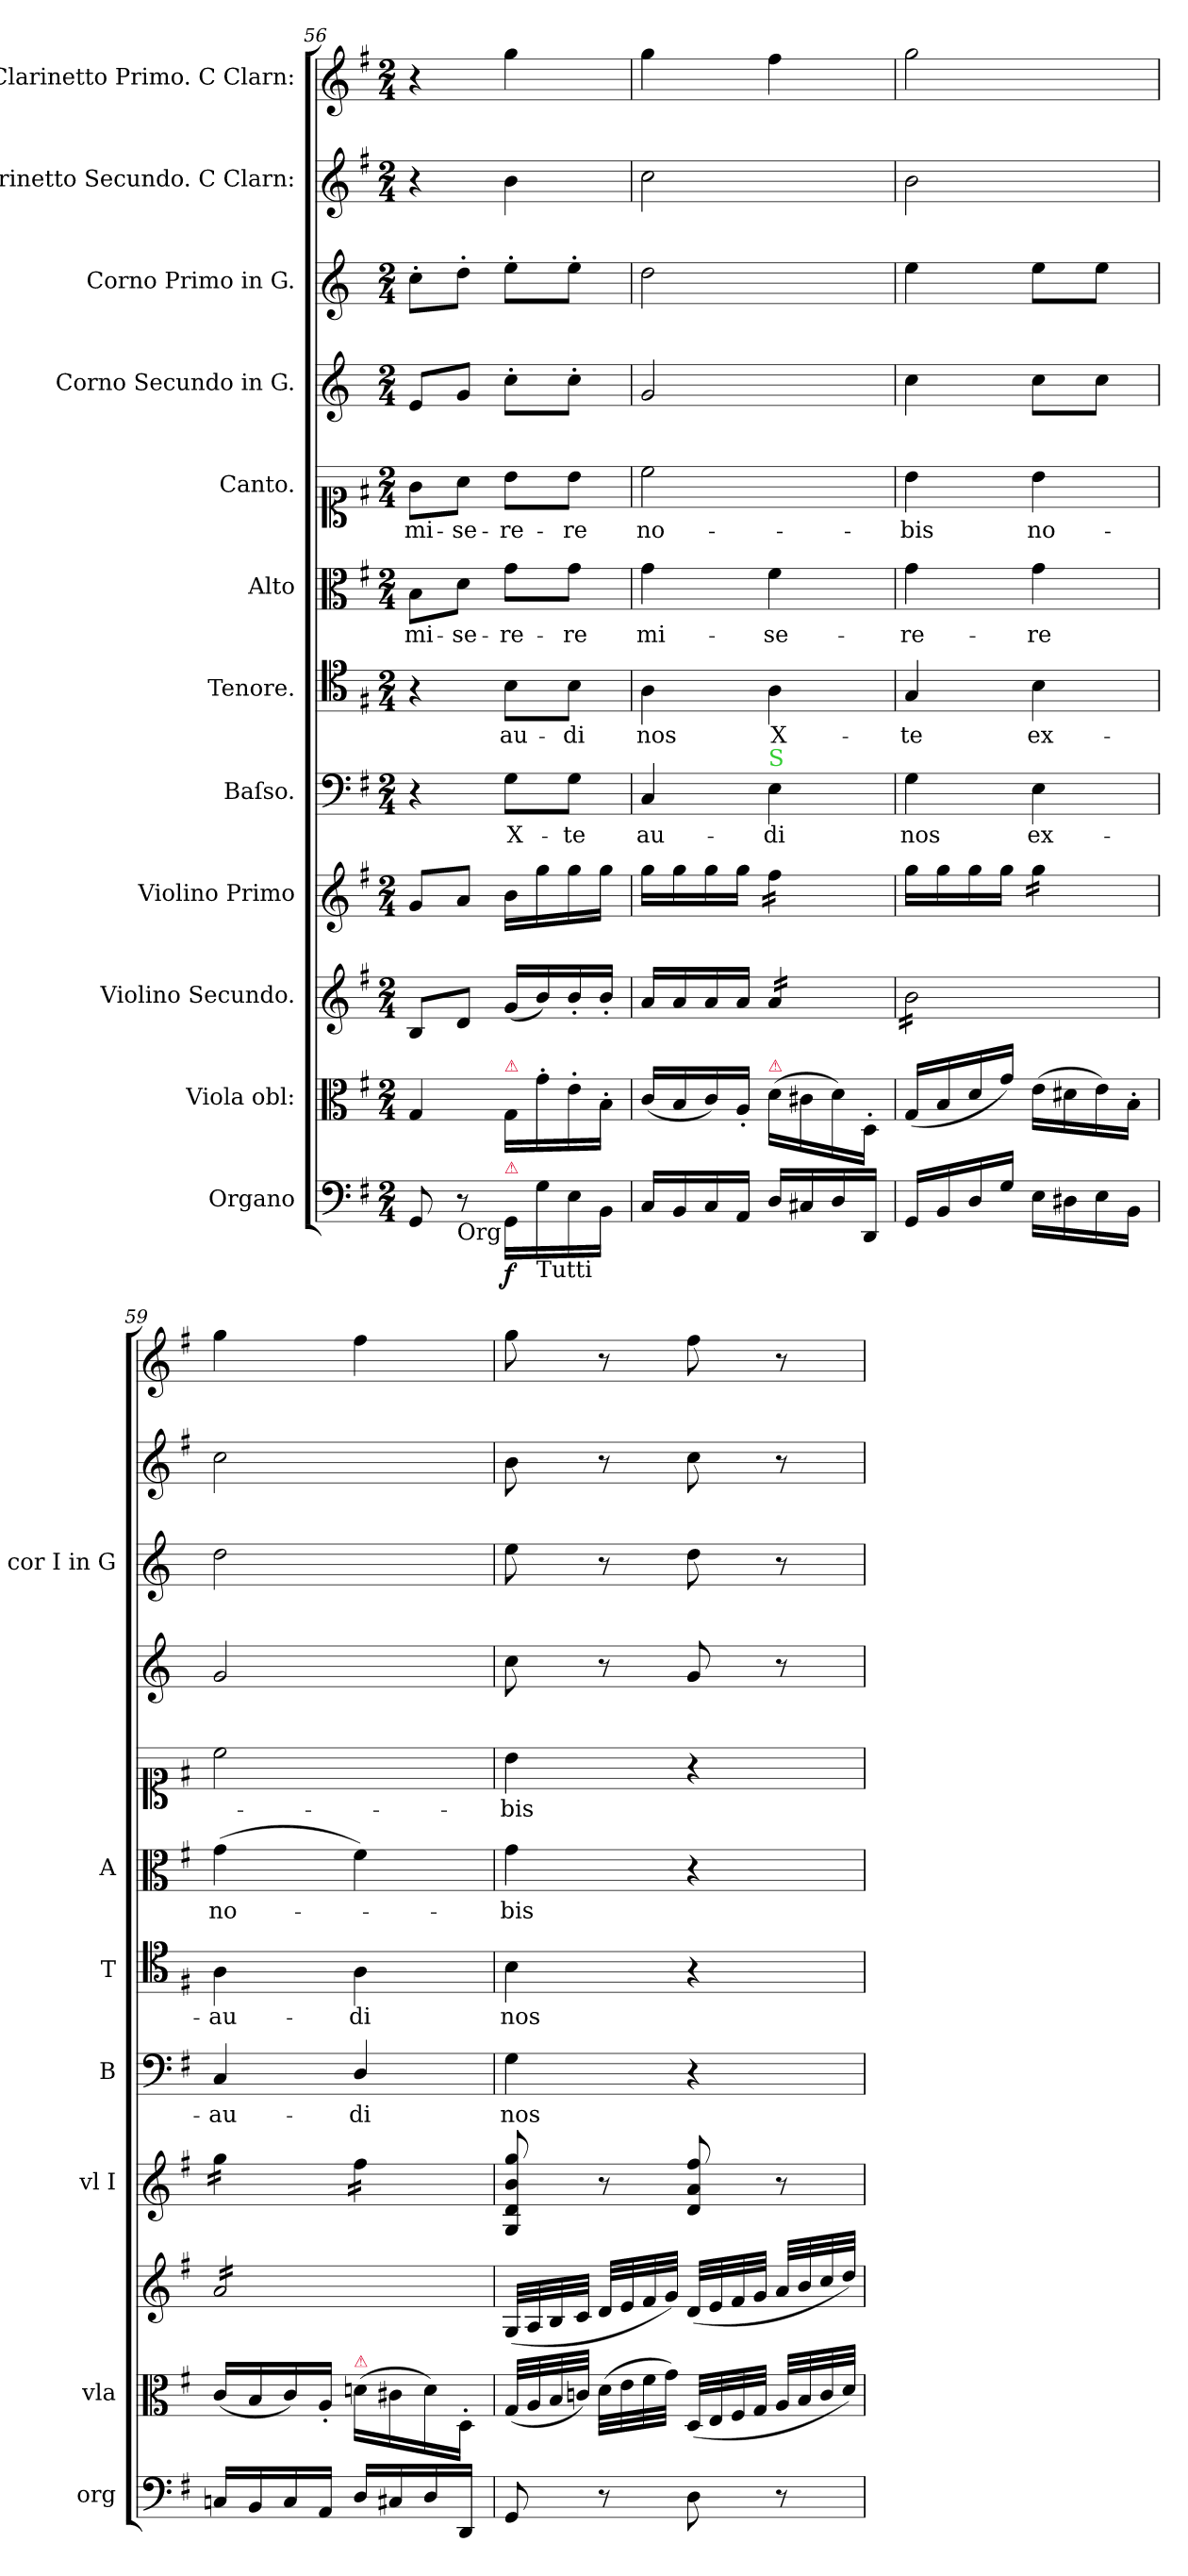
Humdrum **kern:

**kern	**dynam	**kern	**dynam	**kern	**dynam	**kern	**kern	**text	**kern	**text	**kern	**text	**kern	**text	**kern	**kern	**kern	**kern
*part12	*part12	*part11	*part11	*part10	*part10	*part9	*part8	*part8	*part7	*part7	*part6	*part6	*part5	*part5	*part4	*part3	*part2	*part1
*staff12	*staff12	*staff11	*staff11	*staff10	*staff10	*staff9	*staff8	*staff8	*staff7	*staff7	*staff6	*staff6	*staff5	*staff5	*staff4	*staff3	*staff2	*staff1
*I"Organo	*	*I"Viola obl:	*	*I"Violino Secundo.	*	*I"Violino Primo	*I"Baſso.	*	*I"Tenore.	*	*I"Alto	*	*I"Canto.	*	*I"Corno Secundo in G.	*I"Corno Primo in G.	*I"Clarinetto Secundo. C Clarn:	*I"Clarinetto Primo. C Clarn:
*I'org	*	*I'vla	*	*	*	*I'vl I	*I'B	*	*I'T	*	*I'A	*	*	*	*	*I'cor I in G	*	*
*clefF4	*	*clefC3	*	*clefG2	*	*clefG2	*clefF4	*	*clefC4	*	*clefC3	*	*clefC1	*	*clefG2	*clefG2	*clefG2	*clefG2
*	*	*	*	*	*	*	*	*	*	*	*	*	*	*	*ITrd3c5	*ITrd3c5	*	*
*k[f#]	*	*k[f#]	*	*k[f#]	*	*k[f#]	*k[f#]	*	*k[f#]	*	*k[f#]	*	*k[f#]	*	*k[f#]	*k[f#]	*k[f#]	*k[f#]
*G:	*	*G:	*	*G:	*	*G:	*G:	*	*G:	*	*G:	*	*G:	*	*G:	*G:	*G:	*G:
*M2/4	*	*M2/4	*	*M2/4	*	*M2/4	*M2/4	*	*M2/4	*	*M2/4	*	*M2/4	*	*M2/4	*M2/4	*M2/4	*M2/4
=56	=56	=56	=56	=56	=56	=56	=56	=56	=56	=56	=56	=56	=56	=56	=56	=56	=56	=56
8GG/	.	4G/	.	8B/L	.	8g/L	4r	.	4r	.	8B\L	mi-	8g\L	mi-	8B/L	8g'\L	4r	4r
!LO:TX:b:t=Org	!	!	!	!	!	!	!	!	!	!	!	!	!	!	!	!	!	!
8r	.	.	.	8d/J	.	8a/J	.	.	.	.	8d\J	-se-	8a\J	-se-	8d/J	8a'\J	.	.
!	!	!LO:TX:a:color=crimson:t=⚠	!	!	!	!	!	!	!	!	!	!	!	!	!	!	!	!
!LO:TX:a:color=crimson:t=⚠	!	!	!	!	!	!	!	!	!	!	!	!	!	!	!	!	!	!
!	!LO:DY:b	!	!LO:DY:b	!	!LO:DY:a	!	!	!	!	!	!	!	!	!	!	!	!	!
16GG/LL	f	16G/LL	forto	(16g/LL	forto	16b\LL	8G\L	X-	8B\L	au-	8g\L	-re-	8b\L	-re-	8g'\L	8b'\L	4b\	4gg\
!LO:TX:b:t=Tutti	!	!	!	!	!	!	!	!	!	!	!	!	!	!	!	!	!	!
16G\	.	16g'\	.	16b/)	.	16gg\	.	.	.	.	.	.	.	.	.	.	.	.
16E\	.	16e'\	.	16b'/	.	16gg\	8G\J	-te	8B\J	-di	8g\J	-re	8b\J	-re	8g'\J	8b'\J	.	.
16BB\JJ	.	16B'\JJ	.	16b'/JJ	.	16gg\JJ	.	.	.	.	.	.	.	.	.	.	.	.
=57	=57	=57	=57	=57	=57	=57	=57	=57	=57	=57	=57	=57	=57	=57	=57	=57	=57	=57
16C/LL	.	(16c/LL	.	16a/LL	.	16gg\LL	4C/	au-	4A\	nos	4g\	mi-	2cc\	no-	2d/	2a\	2cc\	4gg\
16BB/	.	16B/	.	16a/	.	16gg\	.	.	.	.	.	.	.	.	.	.	.	.
16C/	.	16c/)	.	16a/	.	16gg\	.	.	.	.	.	.	.	.	.	.	.	.
16AA/JJ	.	16A'/JJ	.	16a/JJ	.	16gg\JJ	.	.	.	.	.	.	.	.	.	.	.	.
!	!	!	!	!	!	!	!LO:TX:a:color=limegreen:t=S	!	!	!	!	!	!	!	!	!	!	!
!	!	!LO:TX:a:color=crimson:t=⚠	!	!	!	!	!	!	!	!	!	!	!	!	!	!	!	!
*	*	*	*	*tremolo	*	*	*	*	*	*	*	*	*	*	*	*	*	*
*	*	*	*	*	*	*tremolo	*	*	*	*	*	*	*	*	*	*	*	*
16D/LL	.	(16d\LL	.	16a/LL	.	16ff#\LL	4E\	-di	4A\	X-	4f#\	-se-	.	.	.	.	.	4ff#\
16C#X/	.	16c#X\	.	16a/	.	16ff#\	.	.	.	.	.	.	.	.	.	.	.	.
16D/	.	16d\)	.	16a/	.	16ff#\	.	.	.	.	.	.	.	.	.	.	.	.
16DD/JJ	.	16D'/JJ	.	16a/JJ	.	16ff#\JJ	.	.	.	.	.	.	.	.	.	.	.	.
*	*	*	*	*	*	*Xtremolo	*	*	*	*	*	*	*	*	*	*	*	*
=58	=58	=58	=58	=58	=58	=58	=58	=58	=58	=58	=58	=58	=58	=58	=58	=58	=58	=58
16GG/LL	.	(16G/LL	.	16b\LL	.	16gg\LL	4G\	nos	4G/	-te	4g\	-re-	4b\	-bis	4g\	4b\	2b\	2gg\
16BB/	.	16B/	.	16b\	.	16gg\	.	.	.	.	.	.	.	.	.	.	.	.
16D/	.	16d/	.	16b\	.	16gg\	.	.	.	.	.	.	.	.	.	.	.	.
16G/JJ	.	16g/JJ)	.	16b\	.	16gg\JJ	.	.	.	.	.	.	.	.	.	.	.	.
*	*	*	*	*	*	*tremolo	*	*	*	*	*	*	*	*	*	*	*	*
16E\LL	.	(16e\LL	.	16b\	.	16gg\LL	4E\	ex-	4B\	ex-	4g\	-re	4b\	no-	8g\L	8b\L	.	.
16D#X\	.	16d#X\	.	16b\	.	16gg\	.	.	.	.	.	.	.	.	.	.	.	.
16E\	.	16e\)	.	16b\	.	16gg\	.	.	.	.	.	.	.	.	8g\J	8b\J	.	.
16BB\JJ	.	16B'\JJ	.	16b\JJ	.	16gg\JJ	.	.	.	.	.	.	.	.	.	.	.	.
=59	=59	=59	=59	=59	=59	=59	=59	=59	=59	=59	=59	=59	=59	=59	=59	=59	=59	=59
16Cn/LL	.	(16c/LL	.	16a/LL	.	16gg\LL	4C/	-au-	4A\	-au-	(4g\	no-	2cc\	.	2d/	2a\	2cc\	4gg\
16BB/	.	16B/	.	16a/	.	16gg\	.	.	.	.	.	.	.	.	.	.	.	.
16C/	.	16c/)	.	16a/	.	16gg\	.	.	.	.	.	.	.	.	.	.	.	.
16AA/JJ	.	16A'/JJ	.	16a/	.	16gg\JJ	.	.	.	.	.	.	.	.	.	.	.	.
!	!	!LO:TX:a:color=crimson:t=⚠	!	!	!	!	!	!	!	!	!	!	!	!	!	!	!	!
16D/LL	.	(16dn\LL	.	16a/	.	16ff#\LL	4D/	-di	4A\	-di	4f#\)	.	.	.	.	.	.	4ff#\
16C#X/	.	16c#X\	.	16a/	.	16ff#\	.	.	.	.	.	.	.	.	.	.	.	.
16D/	.	16d\)	.	16a/	.	16ff#\	.	.	.	.	.	.	.	.	.	.	.	.
16DD/JJ	.	16D'/JJ	.	16a/JJ	.	16ff#\JJ	.	.	.	.	.	.	.	.	.	.	.	.
*	*	*	*	*	*	*Xtremolo	*	*	*	*	*	*	*	*	*	*	*	*
*	*	*	*	*Xtremolo	*	*	*	*	*	*	*	*	*	*	*	*	*	*
=60	=60	=60	=60	=60	=60	=60	=60	=60	=60	=60	=60	=60	=60	=60	=60	=60	=60	=60
8GG/	.	(32G/LLL	.	(32G/LLL	.	8G/ 8d/ 8b/ 8gg/	4G\	nos	4B\	nos	4g\	-bis	4b\	-bis	8g\	8b\	8b\	8gg\
.	.	32A/	.	32A/	.	.	.	.	.	.	.	.	.	.	.	.	.	.
.	.	32B/	.	32B/	.	.	.	.	.	.	.	.	.	.	.	.	.	.
.	.	32cn/JJJ)	.	32c/JJJ	.	.	.	.	.	.	.	.	.	.	.	.	.	.
8r	.	(32d\LLL	.	32d/LLL	.	8r	.	.	.	.	.	.	.	.	8r	8r	8r	8r
.	.	32e\	.	32e/	.	.	.	.	.	.	.	.	.	.	.	.	.	.
.	.	32f#\	.	32f#/	.	.	.	.	.	.	.	.	.	.	.	.	.	.
.	.	32g\JJJ)	.	32g/JJJ)	.	.	.	.	.	.	.	.	.	.	.	.	.	.
8D\	.	(32D/LLL	.	(32d/LLL	.	8d/ 8a/ 8ff#/	4r	.	4r	.	4r	.	4r	.	8d/	8a\	8cc\	8ff#\
.	.	32E/	.	32e/	.	.	.	.	.	.	.	.	.	.	.	.	.	.
.	.	32F#/	.	32f#/	.	.	.	.	.	.	.	.	.	.	.	.	.	.
.	.	32G/JJJ	.	32g/JJJ	.	.	.	.	.	.	.	.	.	.	.	.	.	.
8r	.	32A/LLL	.	32a/LLL	.	8r	.	.	.	.	.	.	.	.	8r	8r	8r	8r
.	.	32B/	.	32b/	.	.	.	.	.	.	.	.	.	.	.	.	.	.
.	.	32c/	.	32cc/	.	.	.	.	.	.	.	.	.	.	.	.	.	.
.	.	32d/JJJ)	.	32dd/JJJ)	.	.	.	.	.	.	.	.	.	.	.	.	.	.
=	=	=	=	=	=	=	=	=	=	=	=	=	=	=	=	=	=	=
*-	*-	*-	*-	*-	*-	*-	*-	*-	*-	*-	*-	*-	*-	*-	*-	*-	*-	*-
